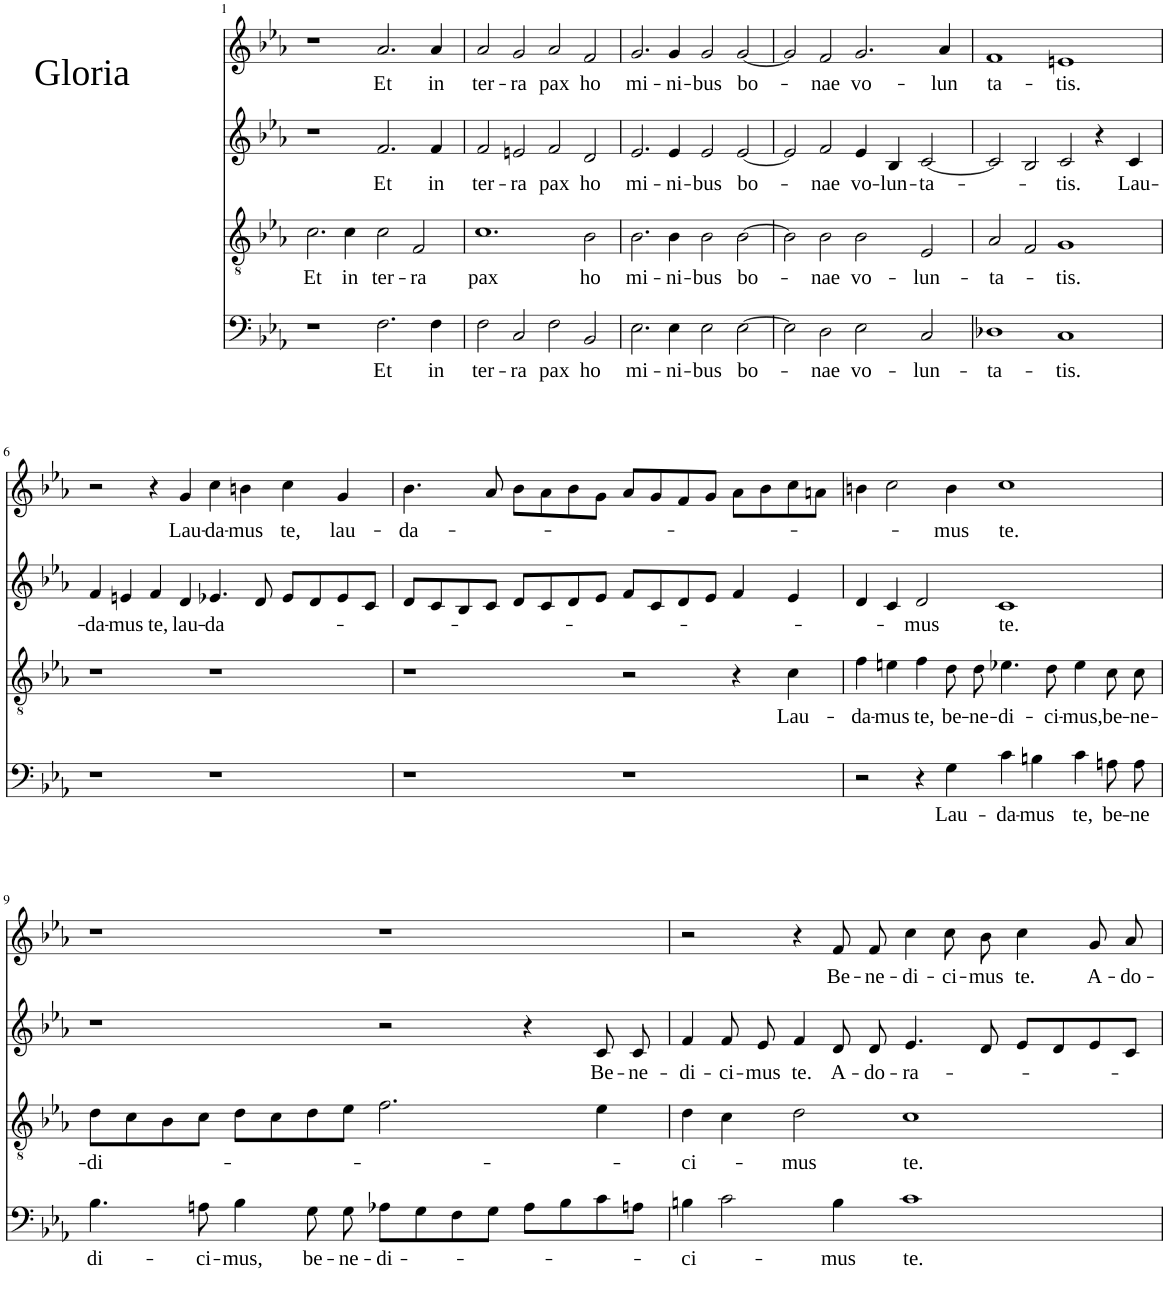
**kern	**text	**kern	**text	**kern	**text	**kern	**text
*part4	*part4	*part3	*part3	*part2	*part2	*part1	*part1
*staff4	*staff4	*staff3	*staff3	*staff2	*staff2	*staff1	*staff1
*I"B	*	*I"T	*	*I"A	*	*I"S	*
!!LO:PB:g=z
*clefF4	*	*clefGv2	*	*clefG2	*	*clefG2	*
*k[b-e-a-]	*	*k[b-e-a-]	*	*k[b-e-a-]	*	*k[b-e-a-]	*
*M4/2	*	*M4/2	*	*M4/2	*	*M4/2	*
=1	=1	=1	=1	=1	=1	=1	=1
!	!	!	!LO:LY:b	!	!	!	!
1r	.	2.c\	Et	1r	.	1r	.
!	!	!	!LO:LY:b	!	!	!	!
.	.	4c\	in	.	.	.	.
!	!LO:LY:b	!	!LO:LY:b	!	!LO:LY:b	!	!LO:LY:b
2.F\	Et	2c\	ter-	2.f/	Et	2.a-/	Et
!	!	!	!LO:LY:b	!	!	!	!
.	.	2F/	ra	.	.	.	.
!	!LO:LY:b	!	!	!	!LO:LY:b	!	!LO:LY:b
4F\	in	.	.	4f/	in	4a-/	in
=2	=2	=2	=2	=2	=2	=2	=2
!	!LO:LY:b	!	!LO:LY:b	!	!LO:LY:b	!	!LO:LY:b
2F\	ter-	1.c	pax	2f/	ter-	2a-/	ter-
!	!LO:LY:b	!	!	!	!LO:LY:b	!	!LO:LY:b
2C/	ra	.	.	2en/	ra	2g/	ra
!	!LO:LY:b	!	!	!	!LO:LY:b	!	!LO:LY:b
2F\	pax	.	.	2f/	pax	2a-/	pax
!	!LO:LY:b	!	!LO:LY:b	!	!LO:LY:b	!	!LO:LY:b
2BB-/	ho	2B-\	ho	2d/	ho	2f/	ho
=3	=3	=3	=3	=3	=3	=3	=3
!	!LO:LY:b	!	!LO:LY:b	!	!LO:LY:b	!	!LO:LY:b
2.E-\	-mi-	2.B-\	-mi-	2.e-/	-mi-	2.g/	-mi-
!	!LO:LY:b	!	!LO:LY:b	!	!LO:LY:b	!	!LO:LY:b
4E-\	ni-	4B-\	ni-	4e-/	ni-	4g/	ni-
!	!LO:LY:b	!	!LO:LY:b	!	!LO:LY:b	!	!LO:LY:b
2E-\	bus	2B-\	bus	2e-/	bus	2g/	bus
!	!LO:LY:b	!	!LO:LY:b	!	!LO:LY:b	!	!LO:LY:b
[2E-\	bo-	[2B-\	bo-	[2e-/	bo-	[2g/	bo-
=4	=4	=4	=4	=4	=4	=4	=4
2E-\]	.	2B-\]	.	2e-/]	.	2g/]	.
!	!LO:LY:b	!	!LO:LY:b	!	!LO:LY:b	!	!LO:LY:b
2D\	-nae	2B-\	-nae	2f/	-nae	2f/	-nae
!	!LO:LY:b	!	!LO:LY:b	!	!LO:LY:b	!	!LO:LY:b
2E-\	vo-	2B-\	vo-	4e-/	vo-	2.g/	vo-
!	!	!	!	!	!LO:LY:b	!	!
.	.	.	.	4B-/	lun-	.	.
!	!LO:LY:b	!	!LO:LY:b	!	!LO:LY:b	!	!
2C/	lun-	2E-/	lun-	[2c/	ta-	.	.
!	!	!	!	!	!	!	!LO:LY:b
.	.	.	.	.	.	4a-/	lun
=5	=5	=5	=5	=5	=5	=5	=5
!	!LO:LY:b	!	!LO:LY:b	!	!	!	!LO:LY:b
1D-X	ta-	2A-/	ta-	2c/]	.	1f	ta-
.	.	2F/	.	2B-/	.	.	.
!	!LO:LY:b	!	!LO:LY:b	!	!LO:LY:b	!	!LO:LY:b
1C	tis.	1G	tis.	2c/	tis.	1en	tis.
.	.	.	.	4r	.	.	.
!	!	!	!	!	!LO:LY:b	!	!
.	.	.	.	4c/	Lau-	.	.
!!LO:LB:g=z
=6	=6	=6	=6	=6	=6	=6	=6
!	!	!	!	!	!LO:LY:b	!	!
1r	.	1r	.	4f/	da-	2r	.
!	!	!	!	!	!LO:LY:b	!	!
.	.	.	.	4en/	mus	.	.
!	!	!	!	!	!LO:LY:b	!	!
.	.	.	.	4f/	te,	4r	.
!	!	!	!	!	!LO:LY:b	!	!LO:LY:b
.	.	.	.	4d/	lau-	4g/	Lau-
!	!	!	!	!	!LO:LY:b	!	!LO:LY:b
1r	.	1r	.	4.e-X/	da	4cc\	da-
!	!	!	!	!	!	!	!LO:LY:b
.	.	.	.	.	.	4bn\	mus
.	.	.	.	8d/	.	.	.
!	!	!	!	!	!	!	!LO:LY:b
.	.	.	.	8e-/L	.	4cc\	te,
.	.	.	.	8d/	.	.	.
!	!	!	!	!	!	!	!LO:LY:b
.	.	.	.	8e-/	.	4g/	lau-
.	.	.	.	8c/J	.	.	.
=7	=7	=7	=7	=7	=7	=7	=7
!	!	!	!	!	!	!	!LO:LY:b
1r	.	1r	.	8d/L	.	4.b-\	da-
.	.	.	.	8c/	.	.	.
.	.	.	.	8B-/	.	.	.
.	.	.	.	8c/J	.	8a-/	.
.	.	.	.	8d/L	.	8b-\L	.
.	.	.	.	8c/	.	8a-\	.
.	.	.	.	8d/	.	8b-\	.
.	.	.	.	8e-/J	.	8g\J	.
1r	.	2r	.	8f/L	.	8a-/L	.
.	.	.	.	8c/	.	8g/	.
.	.	.	.	8d/	.	8f/	.
.	.	.	.	8e-/J	.	8g/J	.
.	.	4r	.	4f/	.	8a-\L	.
.	.	.	.	.	.	8b-\	.
!	!	!	!LO:LY:b	!	!	!	!
.	.	4c\	Lau-	4e-/	.	8cc\	.
.	.	.	.	.	.	8an\J	.
=8	=8	=8	=8	=8	=8	=8	=8
!	!	!	!LO:LY:b	!	!	!	!
2r	.	4f\	da-	4d/	.	4bn\	.
!	!	!	!LO:LY:b	!	!	!	!
.	.	4en\	mus	4c/	.	2cc\	.
!	!	!	!LO:LY:b	!	!LO:LY:b	!	!
4r	.	4f\	te,	2d/	mus	.	.
!	!LO:LY:b	!	!LO:LY:b	!	!	!	!LO:LY:b
4G\	Lau-	8d\	be-	.	.	4b\	mus
!	!	!	!LO:LY:b	!	!	!	!
.	.	8d\	ne-	.	.	.	.
!	!LO:LY:b	!	!LO:LY:b	!	!LO:LY:b	!	!LO:LY:b
4c\	da-	4.e-X\	-di-	1c	te.	1cc	te.
!	!LO:LY:b	!	!	!	!	!	!
4Bn\	mus	.	.	.	.	.	.
!	!	!	!LO:LY:b	!	!	!	!
.	.	8d\	ci-	.	.	.	.
!	!LO:LY:b	!	!LO:LY:b	!	!	!	!
4c\	te,	4e-\	mus,	.	.	.	.
!	!LO:LY:b	!	!LO:LY:b	!	!	!	!
8An\	be-	8c\	be-	.	.	.	.
!	!LO:LY:b	!	!LO:LY:b	!	!	!	!
8A\	ne	8c\	ne-	.	.	.	.
!!LO:LB:g=z
=9	=9	=9	=9	=9	=9	=9	=9
!	!LO:LY:b	!	!LO:LY:b	!	!	!	!
4.B-\	-di-	8d\L	di	1r	.	1r	.
.	.	8c\	.	.	.	.	.
.	.	8B-\	.	.	.	.	.
!	!LO:LY:b	!	!	!	!	!	!
8An\	ci-	8c\J	.	.	.	.	.
!	!LO:LY:b	!	!	!	!	!	!
4B-\	mus,	8d\L	.	.	.	.	.
.	.	8c\	.	.	.	.	.
!	!LO:LY:b	!	!	!	!	!	!
8G\	be-	8d\	.	.	.	.	.
!	!LO:LY:b	!	!	!	!	!	!
8G\	ne-	8e-\J	.	.	.	.	.
!	!LO:LY:b	!	!	!	!	!	!
8A-X\L	di-	2.f\	.	2r	.	1r	.
8G\	.	.	.	.	.	.	.
8F\	.	.	.	.	.	.	.
8G\J	.	.	.	.	.	.	.
8A-\L	.	.	.	4r	.	.	.
8B-\	.	.	.	.	.	.	.
!	!	!	!	!	!LO:LY:b	!	!
8c\	.	4e-\	.	8c/	Be-	.	.
!	!	!	!	!	!LO:LY:b	!	!
8An\J	.	.	.	8c/	ne-	.	.
=10	=10	=10	=10	=10	=10	=10	=10
!	!LO:LY:b	!	!LO:LY:b	!	!LO:LY:b	!	!
4Bn\	-ci-	4d\	-ci-	4f/	di-	2r	.
!	!	!	!	!	!LO:LY:b	!	!
2c\	.	4c\	.	8f/	ci-	.	.
!	!	!	!	!	!LO:LY:b	!	!
.	.	.	.	8e-/	mus	.	.
!	!	!	!LO:LY:b	!	!LO:LY:b	!	!
.	.	2d\	mus	4f/	te.	4r	.
!	!LO:LY:b	!	!	!	!LO:LY:b	!	!LO:LY:b
4B\	mus	.	.	8d/	A-	8f/	Be-
!	!	!	!	!	!LO:LY:b	!	!LO:LY:b
.	.	.	.	8d/	-do-	8f/	ne-
!	!LO:LY:b	!	!LO:LY:b	!	!LO:LY:b	!	!LO:LY:b
1c	te.	1c	te.	4.e-/	ra-	4cc\	di-
!	!	!	!	!	!	!	!LO:LY:b
.	.	.	.	.	.	8cc\	ci-
!	!	!	!	!	!	!	!LO:LY:b
.	.	.	.	8d/	.	8b-\	mus
!	!	!	!	!	!	!	!LO:LY:b
.	.	.	.	8e-/L	.	4cc\	te.
.	.	.	.	8d/	.	.	.
!	!	!	!	!	!	!	!LO:LY:b
.	.	.	.	8e-/	.	8g/	A-
!	!	!	!	!	!	!	!LO:LY:b
.	.	.	.	8c/J	.	8a-/	-do-
=	=	=	=	=	=	=	=
*-	*-	*-	*-	*-	*-	*-	*-
